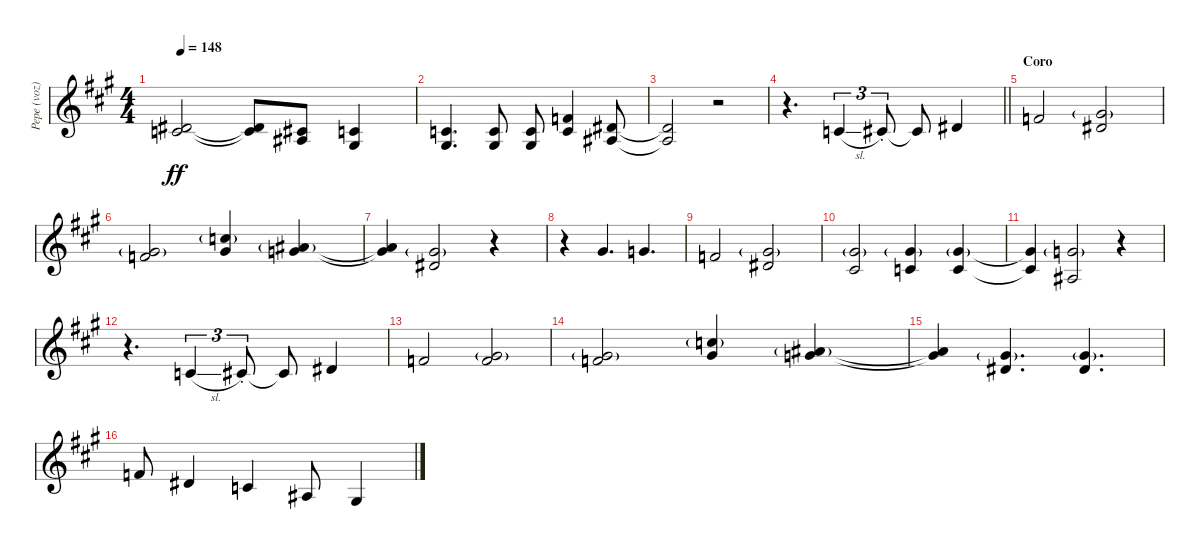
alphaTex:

\track ("Pepe (voz)" "Pepe (voz)") {instrument tenorsax}
\staff {score}
\tuning (Eb4 Bb3 Gb3 Db3 Ab2 Eb2) {hide}
\ts (4 4)
\tempo 148
\clef g2
\ks a
(0.1{t} 2.2{t}).2{dy ff} (0.1{t} 2.2{t}).8 (3.2 4.3).8 (2.2 2.3).4 |
(2.2 2.3).4{d} (2.2 2.3).8 (2.2 2.3).8 (2.1 2.2).4 (0.1 4.3).8 |
(0.1{t} 4.3{t}).2 r.2 |
\barLineRight lightlight
r.4{d} 2.2{sl}.4{tu (3 2)} 3.2{st}.8{tu (3 2)} 3.2{t}.8 5.2.4 |
\section ("" "Coro")
7.2.2 (5.1{g} 5.2).2 |
(5.1{g} 7.2).2 (9.1{g} 10.2).4 (7.1{g} 9.2).4 |
(7.1{t} 9.2{t}).4 (5.1{g} 5.2).2 r.4 |
r.4 5.1.4{d} 4.1.4{d} |
2.1.2 (5.1{g} 5.2).2 |
(5.1{g} 3.2).2 (5.1{g} 2.2).4 (5.1{g} 2.2).4 |
(5.1{t} 2.2{t}).4 (4.1{g} 0.2).2 r.4 |
r.4{d} 2.2{sl}.4{tu (3 2)} 3.2{st}.8{tu (3 2)} 3.2{t}.8 5.2.4 |
2.1.2 (5.1{g} 7.2).2 |
(5.1{g} 7.2).2 (9.1{g} 10.2).4 (7.1{g} 9.2).4 |
(7.1{t} 9.2{t}).4 (5.1{g} 5.2).4{d} (5.1{g} 5.2).4{d} |
2.1.8 0.1.4 2.2.4 0.2.8 2.3.4
